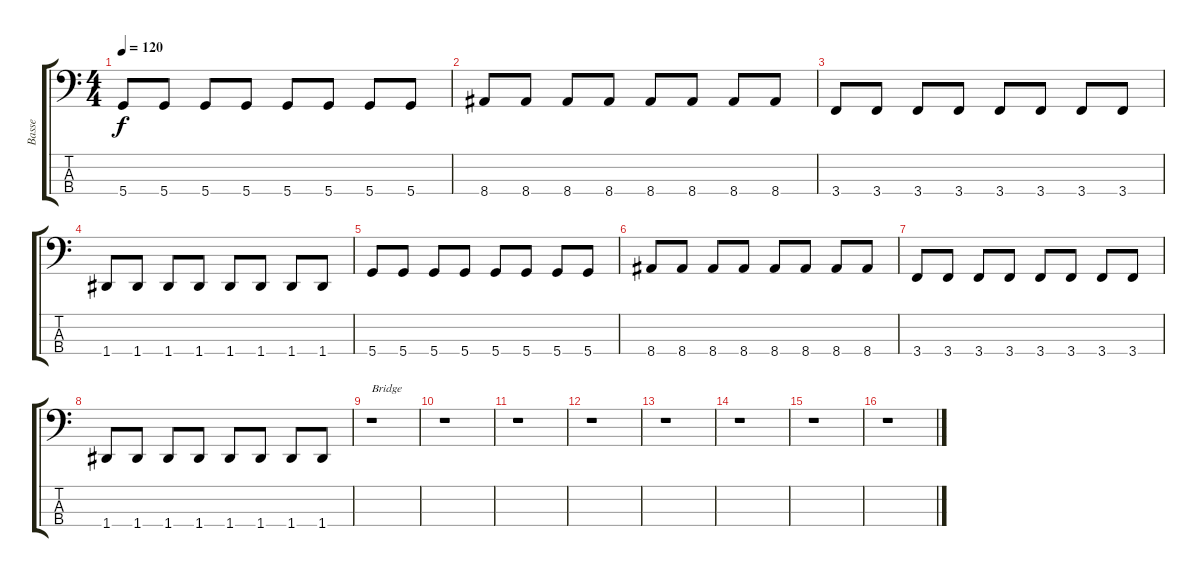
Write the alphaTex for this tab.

\track ("Basse" "Basse") {instrument electricbassfinger}
\staff {score tabs}
\tuning (G2 D2 A1 D1) {hide}
\ts (4 4)
\tempo 120
\clef f4
\ks c
5.4.8{dy f} 5.4.8 5.4.8 5.4.8 5.4.8 5.4.8 5.4.8 5.4.8 |
8.4.8 8.4.8 8.4.8 8.4.8 8.4.8 8.4.8 8.4.8 8.4.8 |
3.4.8 3.4.8 3.4.8 3.4.8 3.4.8 3.4.8 3.4.8 3.4.8 |
1.4.8 1.4.8 1.4.8 1.4.8 1.4.8 1.4.8 1.4.8 1.4.8 |
5.4.8 5.4.8 5.4.8 5.4.8 5.4.8 5.4.8 5.4.8 5.4.8 |
8.4.8 8.4.8 8.4.8 8.4.8 8.4.8 8.4.8 8.4.8 8.4.8 |
3.4.8 3.4.8 3.4.8 3.4.8 3.4.8 3.4.8 3.4.8 3.4.8 |
1.4.8 1.4.8 1.4.8 1.4.8 1.4.8 1.4.8 1.4.8 1.4.8 |
r.1{txt "Bridge"} |
r.1 |
r.1 |
r.1 |
r.1 |
r.1 |
r.1 |
r.1
